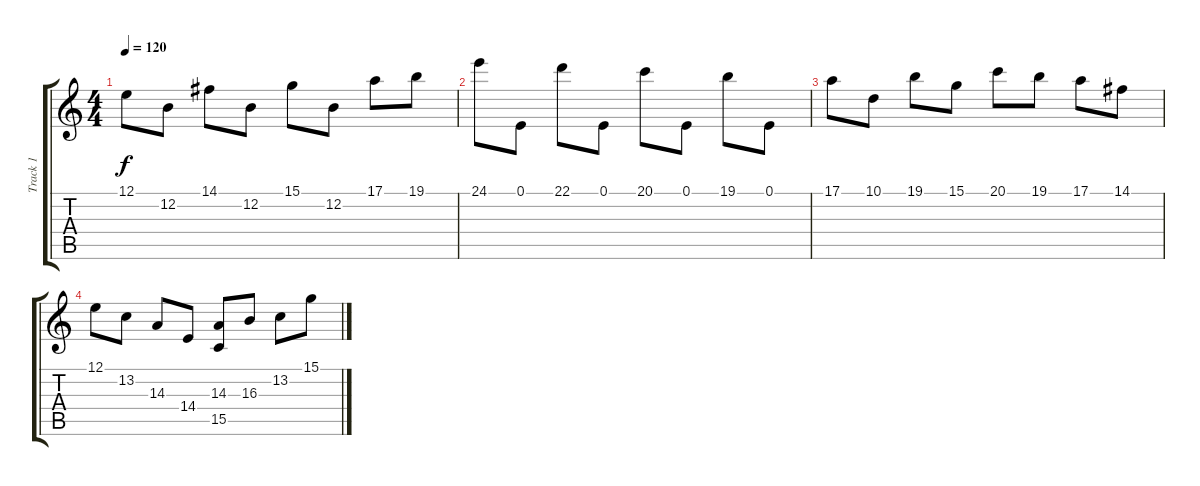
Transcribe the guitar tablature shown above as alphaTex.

\track ("Track 1" "Track 1") {instrument musicbox}
\staff {score tabs}
\tuning (E4 B3 G3 D3 A2 E2) {hide}
\ts (4 4)
\tempo 120
\clef g2
\ks c
12.1.8{dy f} 12.2.8 14.1.8 12.2.8 15.1.8 12.2.8 17.1.8 19.1.8 |
24.1.8 0.1.8 22.1.8 0.1.8 20.1.8 0.1.8 19.1.8 0.1.8 |
17.1.8 10.1.8 19.1.8 15.1.8 20.1.8 19.1.8 17.1.8 14.1.8 |
12.1.8 13.2.8 14.3.8 14.4.8 (14.3 15.5).8 16.3.8 13.2.8 15.1.8
